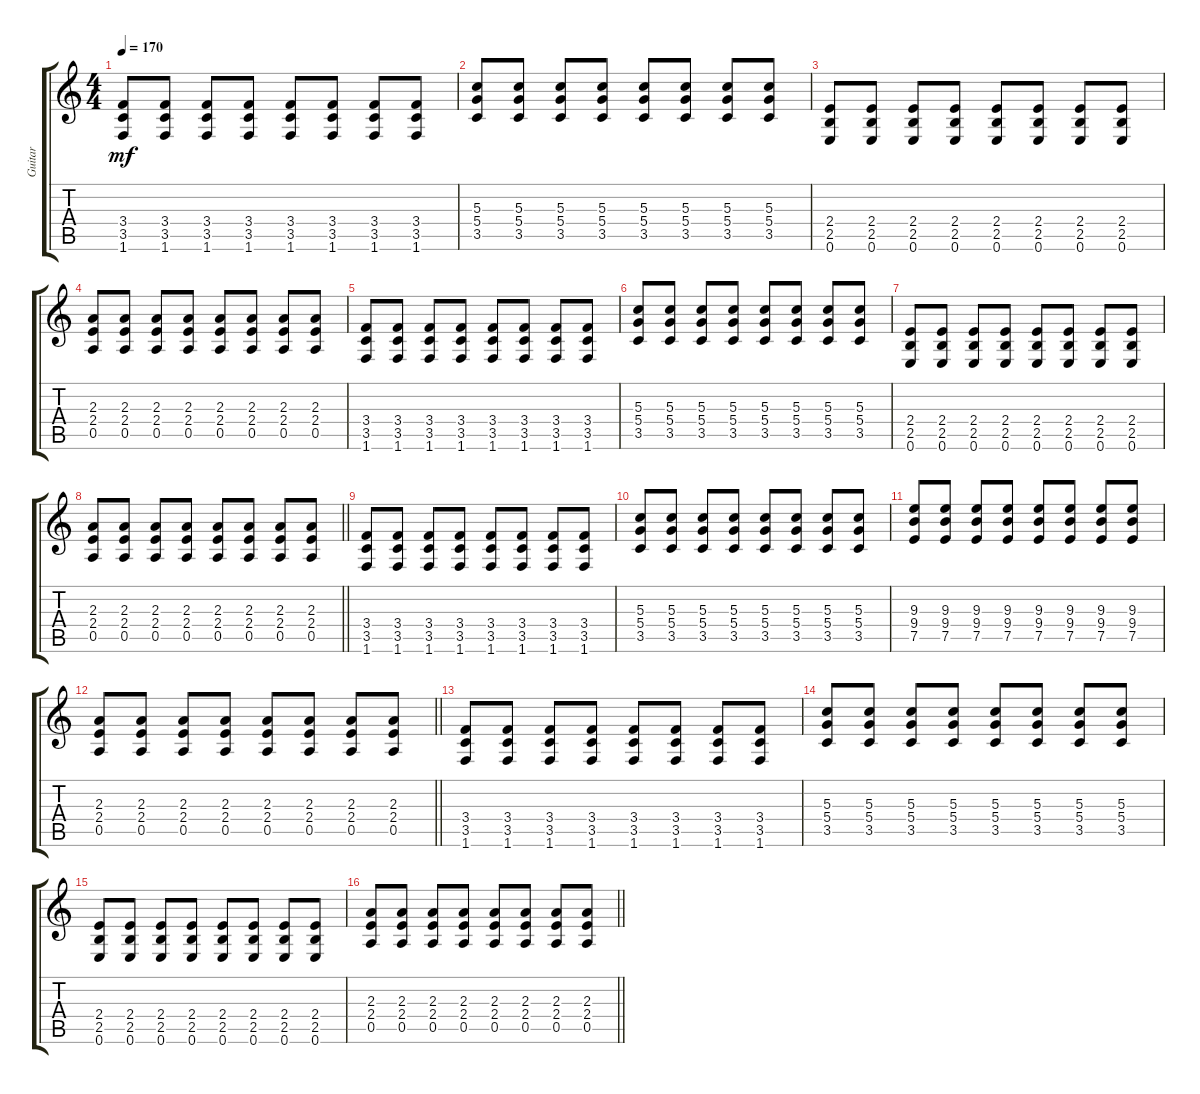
\track ("Guitar" "Guitar") {instrument electricguitarclean}
\staff {score tabs}
\tuning (E4 B3 G3 D3 A2 E2) {hide}
\ts (4 4)
\tempo 170
\clef g2
\ks c
(3.4 3.5 1.6).8{dy mf} (3.4 3.5 1.6).8 (3.4 3.5 1.6).8 (3.4 3.5 1.6).8 (3.4 3.5 1.6).8 (3.4 3.5 1.6).8 (3.4 3.5 1.6).8 (3.4 3.5 1.6).8 |
(5.3 5.4 3.5).8 (5.3 5.4 3.5).8 (5.3 5.4 3.5).8 (5.3 5.4 3.5).8 (5.3 5.4 3.5).8 (5.3 5.4 3.5).8 (5.3 5.4 3.5).8 (5.3 5.4 3.5).8 |
(2.4 2.5 0.6).8 (2.4 2.5 0.6).8 (2.4 2.5 0.6).8 (2.4 2.5 0.6).8 (2.4 2.5 0.6).8 (2.4 2.5 0.6).8 (2.4 2.5 0.6).8 (2.4 2.5 0.6).8 |
(2.3 2.4 0.5).8 (2.3 2.4 0.5).8 (2.3 2.4 0.5).8 (2.3 2.4 0.5).8 (2.3 2.4 0.5).8 (2.3 2.4 0.5).8 (2.3 2.4 0.5).8 (2.3 2.4 0.5).8 |
(3.4 3.5 1.6).8 (3.4 3.5 1.6).8 (3.4 3.5 1.6).8 (3.4 3.5 1.6).8 (3.4 3.5 1.6).8 (3.4 3.5 1.6).8 (3.4 3.5 1.6).8 (3.4 3.5 1.6).8 |
(5.3 5.4 3.5).8 (5.3 5.4 3.5).8 (5.3 5.4 3.5).8 (5.3 5.4 3.5).8 (5.3 5.4 3.5).8 (5.3 5.4 3.5).8 (5.3 5.4 3.5).8 (5.3 5.4 3.5).8 |
(2.4 2.5 0.6).8 (2.4 2.5 0.6).8 (2.4 2.5 0.6).8 (2.4 2.5 0.6).8 (2.4 2.5 0.6).8 (2.4 2.5 0.6).8 (2.4 2.5 0.6).8 (2.4 2.5 0.6).8 |
\barLineRight lightlight
(2.3 2.4 0.5).8 (2.3 2.4 0.5).8 (2.3 2.4 0.5).8 (2.3 2.4 0.5).8 (2.3 2.4 0.5).8 (2.3 2.4 0.5).8 (2.3 2.4 0.5).8 (2.3 2.4 0.5).8 |
(3.4 3.5 1.6).8 (3.4 3.5 1.6).8 (3.4 3.5 1.6).8 (3.4 3.5 1.6).8 (3.4 3.5 1.6).8 (3.4 3.5 1.6).8 (3.4 3.5 1.6).8 (3.4 3.5 1.6).8 |
(5.3 5.4 3.5).8 (5.3 5.4 3.5).8 (5.3 5.4 3.5).8 (5.3 5.4 3.5).8 (5.3 5.4 3.5).8 (5.3 5.4 3.5).8 (5.3 5.4 3.5).8 (5.3 5.4 3.5).8 |
(9.3 9.4 7.5).8 (9.3 9.4 7.5).8 (9.3 9.4 7.5).8 (9.3 9.4 7.5).8 (9.3 9.4 7.5).8 (9.3 9.4 7.5).8 (9.3 9.4 7.5).8 (9.3 9.4 7.5).8 |
\barLineRight lightlight
(2.3 2.4 0.5).8 (2.3 2.4 0.5).8 (2.3 2.4 0.5).8 (2.3 2.4 0.5).8 (2.3 2.4 0.5).8 (2.3 2.4 0.5).8 (2.3 2.4 0.5).8 (2.3 2.4 0.5).8 |
(3.4 3.5 1.6).8 (3.4 3.5 1.6).8 (3.4 3.5 1.6).8 (3.4 3.5 1.6).8 (3.4 3.5 1.6).8 (3.4 3.5 1.6).8 (3.4 3.5 1.6).8 (3.4 3.5 1.6).8 |
(5.3 5.4 3.5).8 (5.3 5.4 3.5).8 (5.3 5.4 3.5).8 (5.3 5.4 3.5).8 (5.3 5.4 3.5).8 (5.3 5.4 3.5).8 (5.3 5.4 3.5).8 (5.3 5.4 3.5).8 |
(2.4 2.5 0.6).8 (2.4 2.5 0.6).8 (2.4 2.5 0.6).8 (2.4 2.5 0.6).8 (2.4 2.5 0.6).8 (2.4 2.5 0.6).8 (2.4 2.5 0.6).8 (2.4 2.5 0.6).8 |
\barLineRight lightlight
(2.3 2.4 0.5).8 (2.3 2.4 0.5).8 (2.3 2.4 0.5).8 (2.3 2.4 0.5).8 (2.3 2.4 0.5).8 (2.3 2.4 0.5).8 (2.3 2.4 0.5).8 (2.3 2.4 0.5).8
